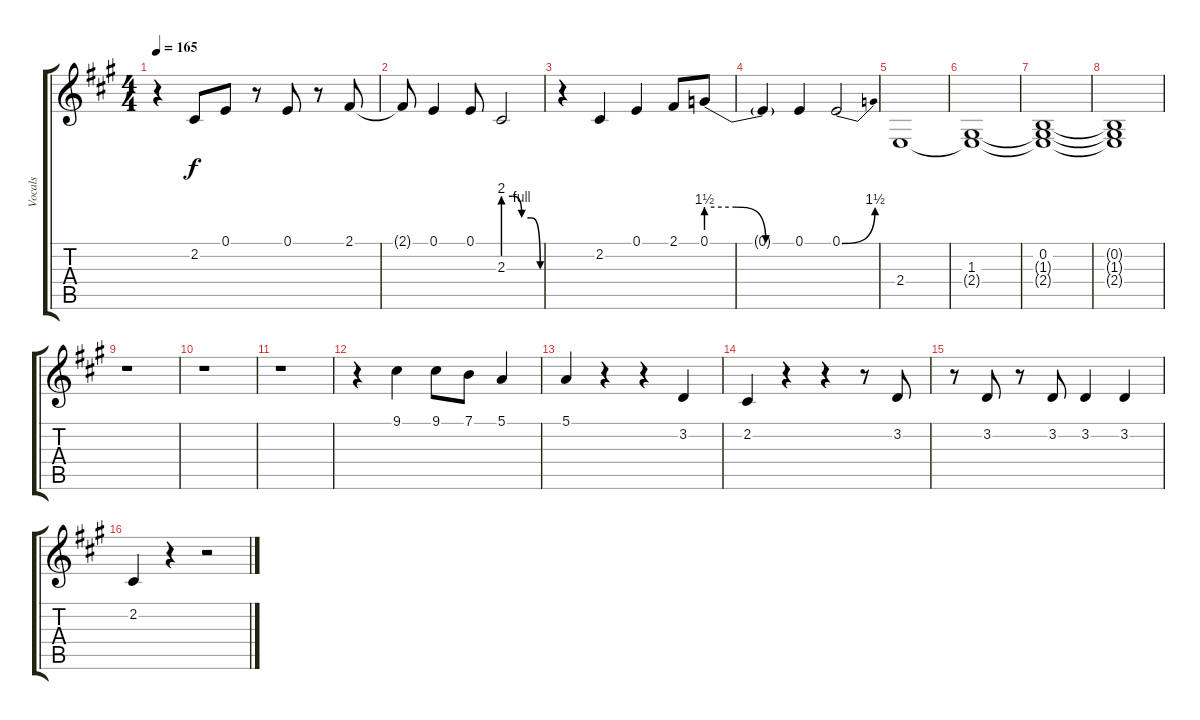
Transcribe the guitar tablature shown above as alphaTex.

\track ("Vocals" "Vocals") {instrument trombone}
\staff {score tabs}
\tuning (E4 B3 G3 D3 A2 E2) {hide}
\ts (4 4)
\tempo 165
\clef g2
\ks a
r.4{dy f} 2.2.8 0.1.8 r.8 0.1.8 r.8 2.1.8 |
2.1{t}.8 0.1.4 0.1.8 2.3{be (custom 0 8 15 8 30 4 45 4 60 0)}.2 |
r.4 2.2.4 0.1.4 2.1.8 0.1{be (custom 0 6 20 6 40 0 60 0)}.8 |
0.1{t}.4 0.1.4 0.1{be (bend 0 0 60 6)}.2 |
2.4.1 |
(1.3 2.4{t}).1 |
(0.2 1.3{t} 2.4{t}).1 |
(0.2{t} 1.3{t} 2.4{t}).1 |
r.1 |
r.1 |
r.1 |
r.4 9.1.4 9.1.8 7.1.8 5.1.4 |
5.1.4 r.4 r.4 3.2.4 |
2.2.4 r.4 r.4 r.8 3.2.8 |
r.8 3.2.8 r.8 3.2.8 3.2.4 3.2.4 |
2.2.4 r.4 r.2
